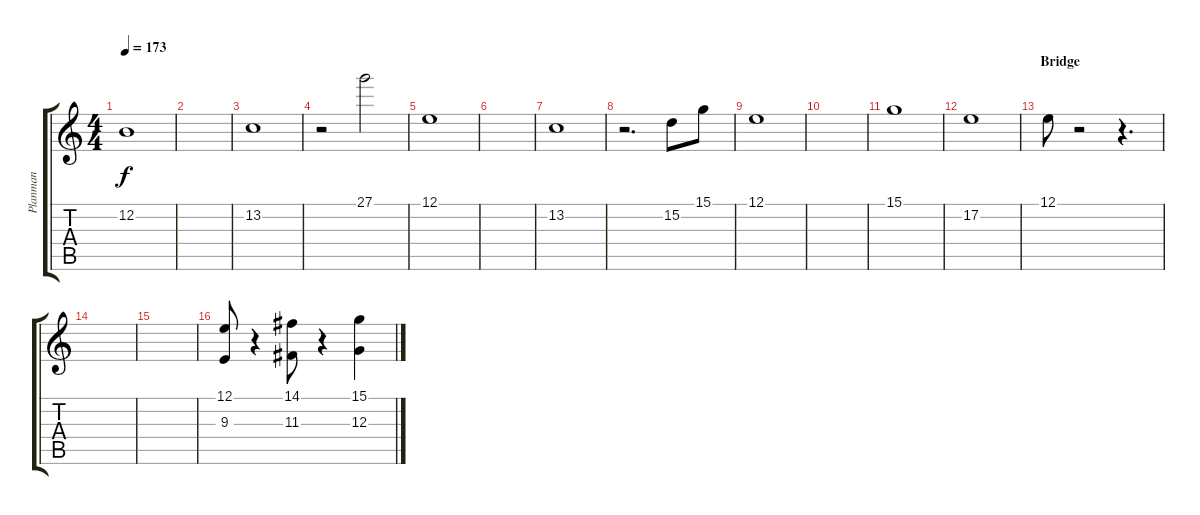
\track ("Planman" "Planman") {instrument stringensemble1}
\staff {score tabs}
\tuning (E4 B3 G3 D3 A2 E2) {hide}
\ts (4 4)
\tempo 173
\clef g2
\ks c
12.2.1{dy f} |
|
13.2.1 |
r.2 27.1.2 |
12.1.1 |
|
13.2.1 |
r.2{d} 15.2.8 15.1.8 |
12.1.1 |
|
15.1.1 |
17.2.1 |
\section ("" "Bridge")
12.1.8 r.2 r.4{d} |
|
|
(12.1 9.3).8{volume 12 instrument stringensemble1} r.4 (14.1 11.3).8 r.4 (15.1 12.3).4
